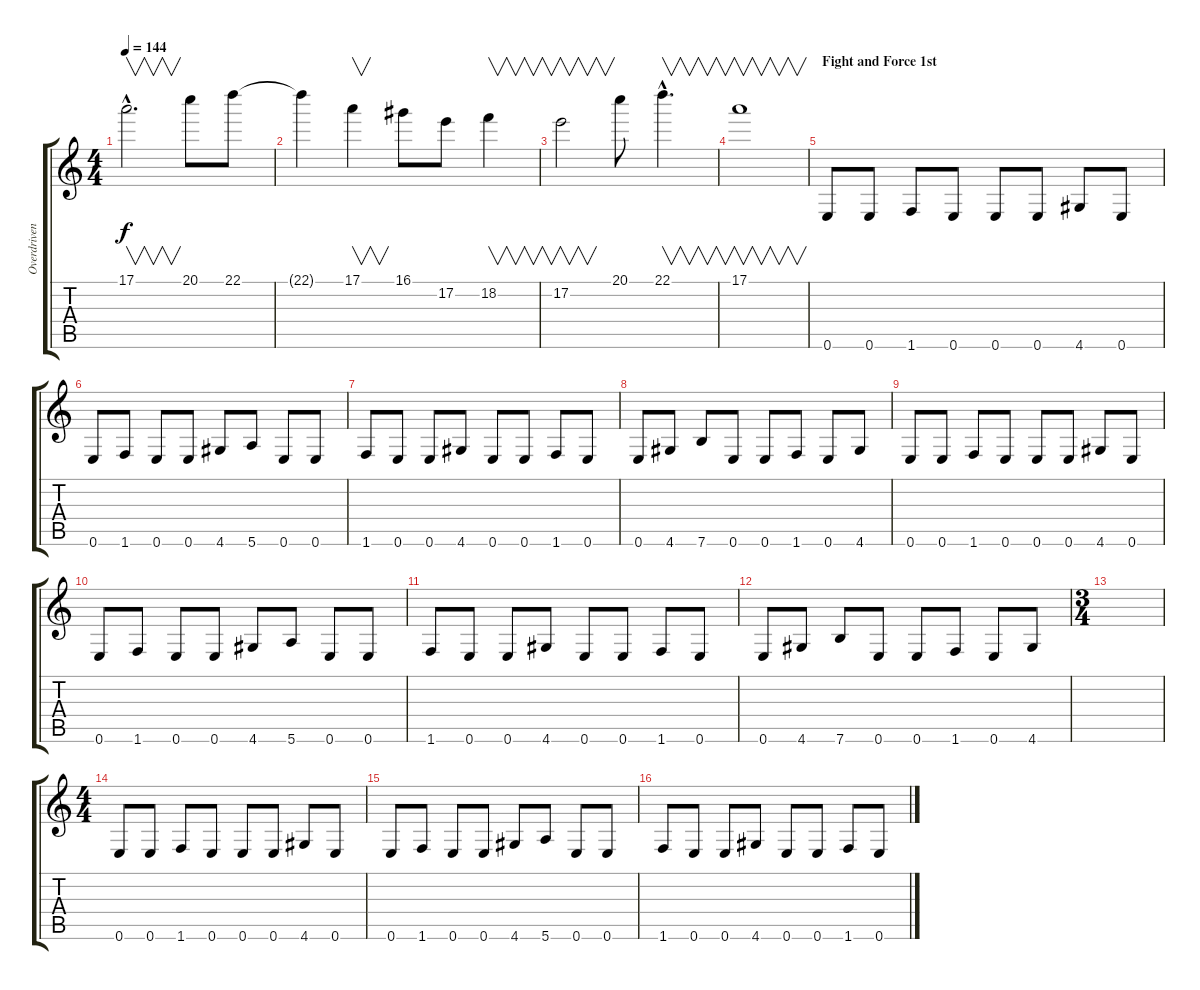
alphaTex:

\track ("Overdriven Guitar" "Overdriven") {instrument overdrivenguitar}
\staff {score tabs}
\tuning (E4 B3 G3 D3 A2 E2) {hide}
\ts (4 4)
\tempo 144
\clef g2
\ks c
17.1{hac}.2{v d dy f} 20.1.8 22.1.8 |
22.1{t}.4 17.1.4{v} 16.1.8 17.2.8 18.2.4{v} |
17.2.2{v} 20.1.8 22.1{hac}.4{v d} |
17.1.1{v} |
\section ("" "Fight and Force 1st")
0.6.8 0.6.8 1.6.8 0.6.8 0.6.8 0.6.8 4.6.8 0.6.8 |
0.6.8 1.6.8 0.6.8 0.6.8 4.6.8 5.6.8 0.6.8 0.6.8 |
1.6.8 0.6.8 0.6.8 4.6.8 0.6.8 0.6.8 1.6.8 0.6.8 |
0.6.8 4.6.8 7.6.8 0.6.8 0.6.8 1.6.8 0.6.8 4.6.8 |
0.6.8 0.6.8 1.6.8 0.6.8 0.6.8 0.6.8 4.6.8 0.6.8 |
0.6.8 1.6.8 0.6.8 0.6.8 4.6.8 5.6.8 0.6.8 0.6.8 |
1.6.8 0.6.8 0.6.8 4.6.8 0.6.8 0.6.8 1.6.8 0.6.8 |
0.6.8 4.6.8 7.6.8 0.6.8 0.6.8 1.6.8 0.6.8 4.6.8 |
\ts (3 4)
|
\ts (4 4)
0.6.8 0.6.8 1.6.8 0.6.8 0.6.8 0.6.8 4.6.8 0.6.8 |
0.6.8 1.6.8 0.6.8 0.6.8 4.6.8 5.6.8 0.6.8 0.6.8 |
1.6.8 0.6.8 0.6.8 4.6.8 0.6.8 0.6.8 1.6.8 0.6.8
